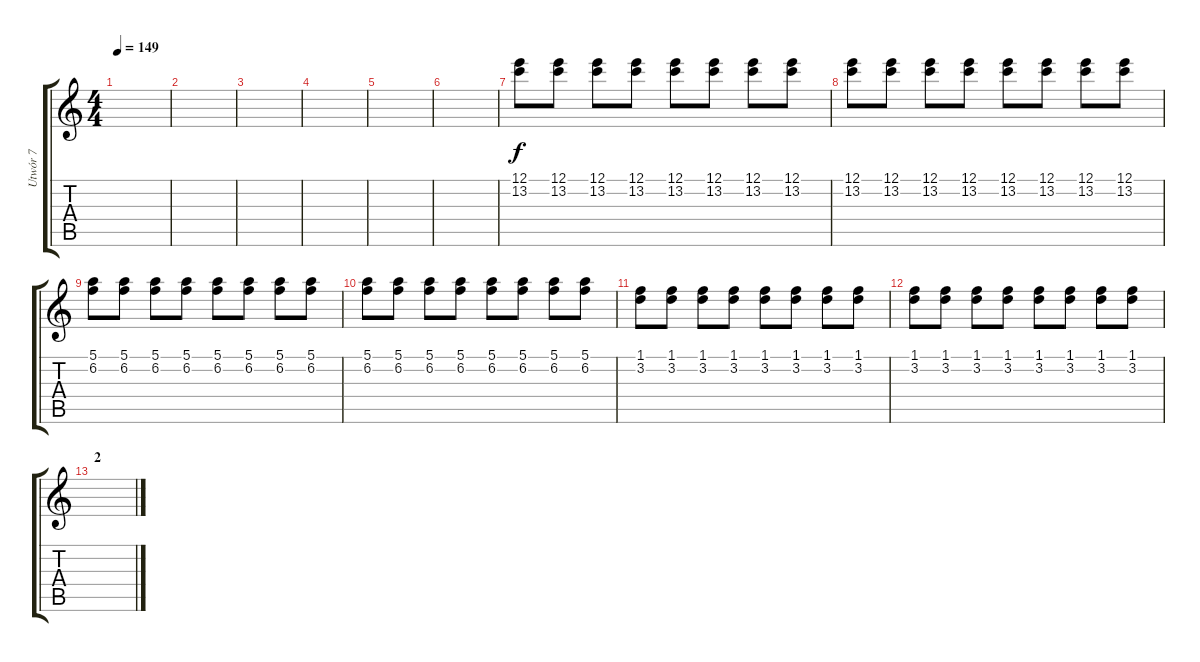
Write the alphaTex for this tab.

\track ("Utwór 7" "Utwór 7") {instrument overdrivenguitar}
\staff {score tabs}
\tuning (E4 B3 G3 D3 A2 E2) {hide}
\ts (4 4)
\tempo 149
\clef g2
\ks c
|
|
|
|
|
|
(12.1 13.2).8 (12.1 13.2).8 (12.1 13.2).8 (12.1 13.2).8 (12.1 13.2).8 (12.1 13.2).8 (12.1 13.2).8 (12.1 13.2).8 |
(12.1 13.2).8 (12.1 13.2).8 (12.1 13.2).8 (12.1 13.2).8 (12.1 13.2).8 (12.1 13.2).8 (12.1 13.2).8 (12.1 13.2).8 |
(5.1 6.2).8 (5.1 6.2).8 (5.1 6.2).8 (5.1 6.2).8 (5.1 6.2).8 (5.1 6.2).8 (5.1 6.2).8 (5.1 6.2).8 |
(5.1 6.2).8 (5.1 6.2).8 (5.1 6.2).8 (5.1 6.2).8 (5.1 6.2).8 (5.1 6.2).8 (5.1 6.2).8 (5.1 6.2).8 |
(1.1 3.2).8 (1.1 3.2).8 (1.1 3.2).8 (1.1 3.2).8 (1.1 3.2).8 (1.1 3.2).8 (1.1 3.2).8 (1.1 3.2).8 |
(1.1 3.2).8 (1.1 3.2).8 (1.1 3.2).8 (1.1 3.2).8 (1.1 3.2).8 (1.1 3.2).8 (1.1 3.2).8 (1.1 3.2).8 |
\section ("" "2")
